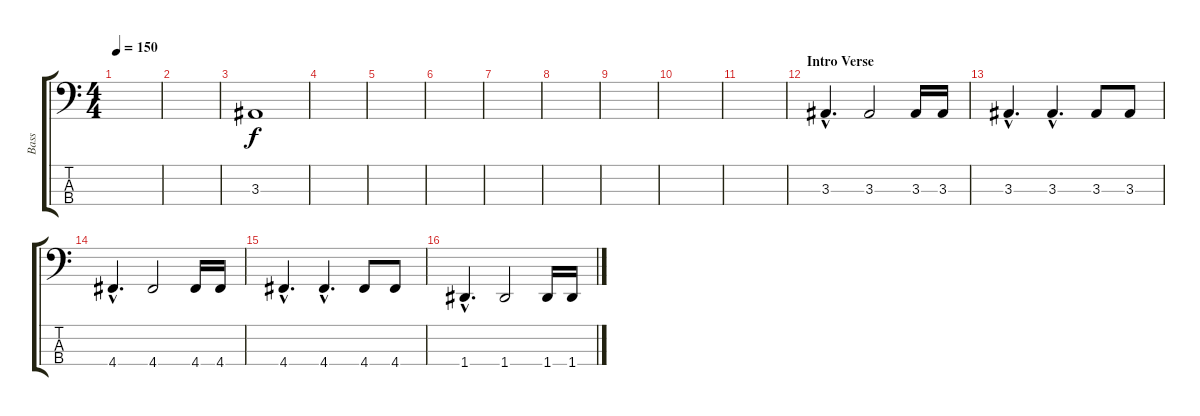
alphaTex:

\track ("Bass" "Bass") {instrument electricbasspick}
\staff {score tabs}
\tuning (F2 C2 G1 D1) {hide}
\ts (4 4)
\tempo 150
\clef f4
\ks c
|
|
3.3.1 |
|
|
|
|
|
|
|
|
\section ("" "Intro Verse")
3.3{hac}.4{d} 3.3.2 3.3.16 3.3.16 |
3.3{hac}.4{d} 3.3{hac}.4{d} 3.3.8 3.3.8 |
4.4{hac}.4{d} 4.4.2 4.4.16 4.4.16 |
4.4{hac}.4{d} 4.4{hac}.4{d} 4.4.8 4.4.8 |
1.4{hac}.4{d} 1.4.2 1.4.16 1.4.16
